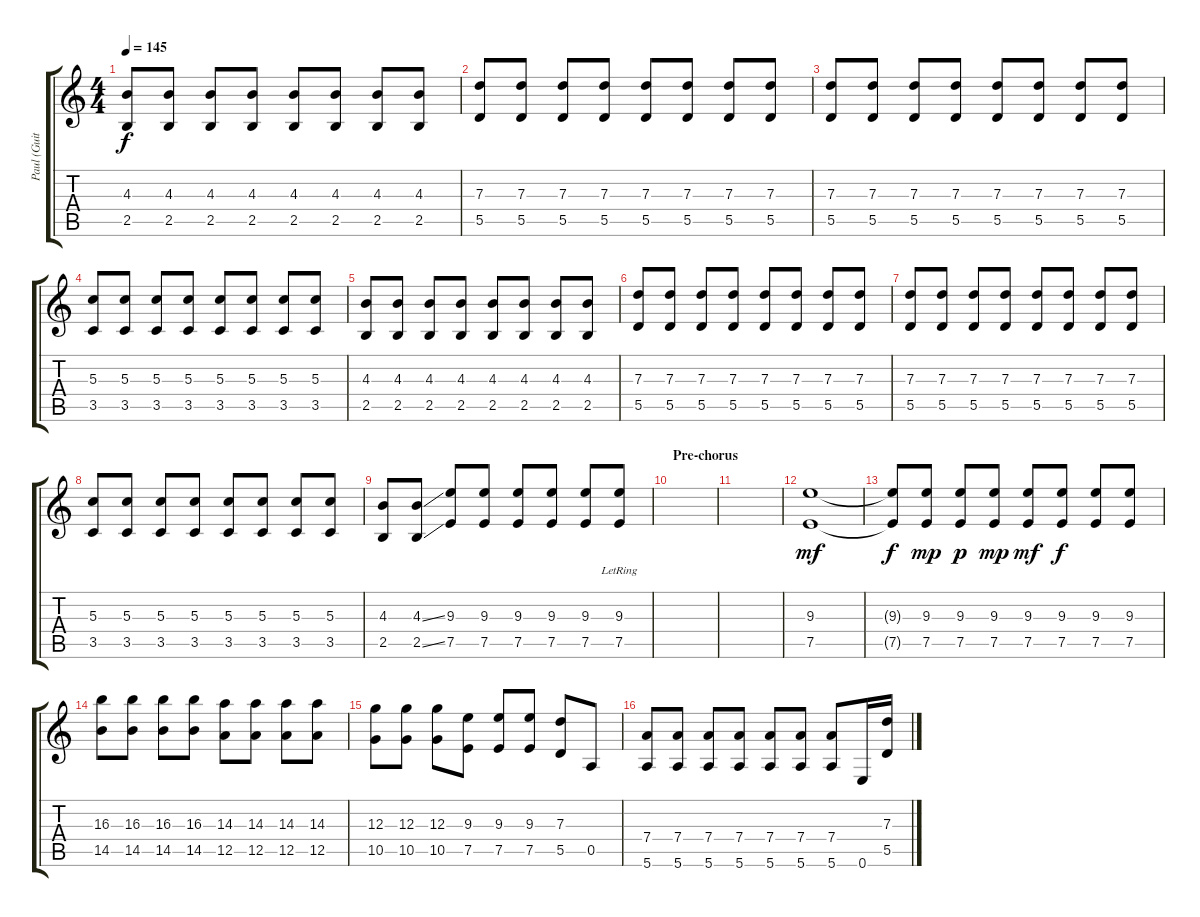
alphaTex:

\track ("Paul (Guitar 2)" "Paul (Guit") {instrument distortionguitar}
\staff {score tabs}
\tuning (E4 B3 G3 D3 A2 E2) {hide}
\ts (4 4)
\tempo 145
\clef g2
\ks c
(4.3 2.5).8{dy f} (4.3 2.5).8 (4.3 2.5).8 (4.3 2.5).8 (4.3 2.5).8 (4.3 2.5).8 (4.3 2.5).8 (4.3 2.5).8 |
(7.3 5.5).8 (7.3 5.5).8 (7.3 5.5).8 (7.3 5.5).8 (7.3 5.5).8 (7.3 5.5).8 (7.3 5.5).8 (7.3 5.5).8 |
(7.3 5.5).8 (7.3 5.5).8 (7.3 5.5).8 (7.3 5.5).8 (7.3 5.5).8 (7.3 5.5).8 (7.3 5.5).8 (7.3 5.5).8 |
(5.3 3.5).8 (5.3 3.5).8 (5.3 3.5).8 (5.3 3.5).8 (5.3 3.5).8 (5.3 3.5).8 (5.3 3.5).8 (5.3 3.5).8 |
(4.3 2.5).8 (4.3 2.5).8 (4.3 2.5).8 (4.3 2.5).8 (4.3 2.5).8 (4.3 2.5).8 (4.3 2.5).8 (4.3 2.5).8 |
(7.3 5.5).8 (7.3 5.5).8 (7.3 5.5).8 (7.3 5.5).8 (7.3 5.5).8 (7.3 5.5).8 (7.3 5.5).8 (7.3 5.5).8 |
(7.3 5.5).8 (7.3 5.5).8 (7.3 5.5).8 (7.3 5.5).8 (7.3 5.5).8 (7.3 5.5).8 (7.3 5.5).8 (7.3 5.5).8 |
(5.3 3.5).8 (5.3 3.5).8 (5.3 3.5).8 (5.3 3.5).8 (5.3 3.5).8 (5.3 3.5).8 (5.3 3.5).8 (5.3 3.5).8 |
(4.3 2.5).8 (4.3{ss} 2.5{ss}).8 (9.3 7.5).8 (9.3 7.5).8 (9.3 7.5).8 (9.3 7.5).8 (9.3 7.5).8 (9.3{lr} 7.5{lr}).8 |
\section ("" "Pre-chorus")
|
|
(9.3 7.5).1{dy mf} |
(9.3{t} 7.5{t}).8{dy f} (9.3 7.5).8{dy mp} (9.3 7.5).8{dy p} (9.3 7.5).8{dy mp} (9.3 7.5).8{dy mf} (9.3 7.5).8{dy f} (9.3 7.5).8 (9.3 7.5).8 |
(16.3 14.5).8 (16.3 14.5).8 (16.3 14.5).8 (16.3 14.5).8 (14.3 12.5).8 (14.3 12.5).8 (14.3 12.5).8 (14.3 12.5).8 |
(12.3 10.5).8 (12.3 10.5).8 (12.3 10.5).8 (9.3 7.5).8 (9.3 7.5).8 (9.3 7.5).8 (7.3 5.5).8 0.5.8 |
(7.4 5.6).8 (7.4 5.6).8 (7.4 5.6).8 (7.4 5.6).8 (7.4 5.6).8 (7.4 5.6).8 (7.4 5.6).8 0.6.16 (7.3 5.5).16
